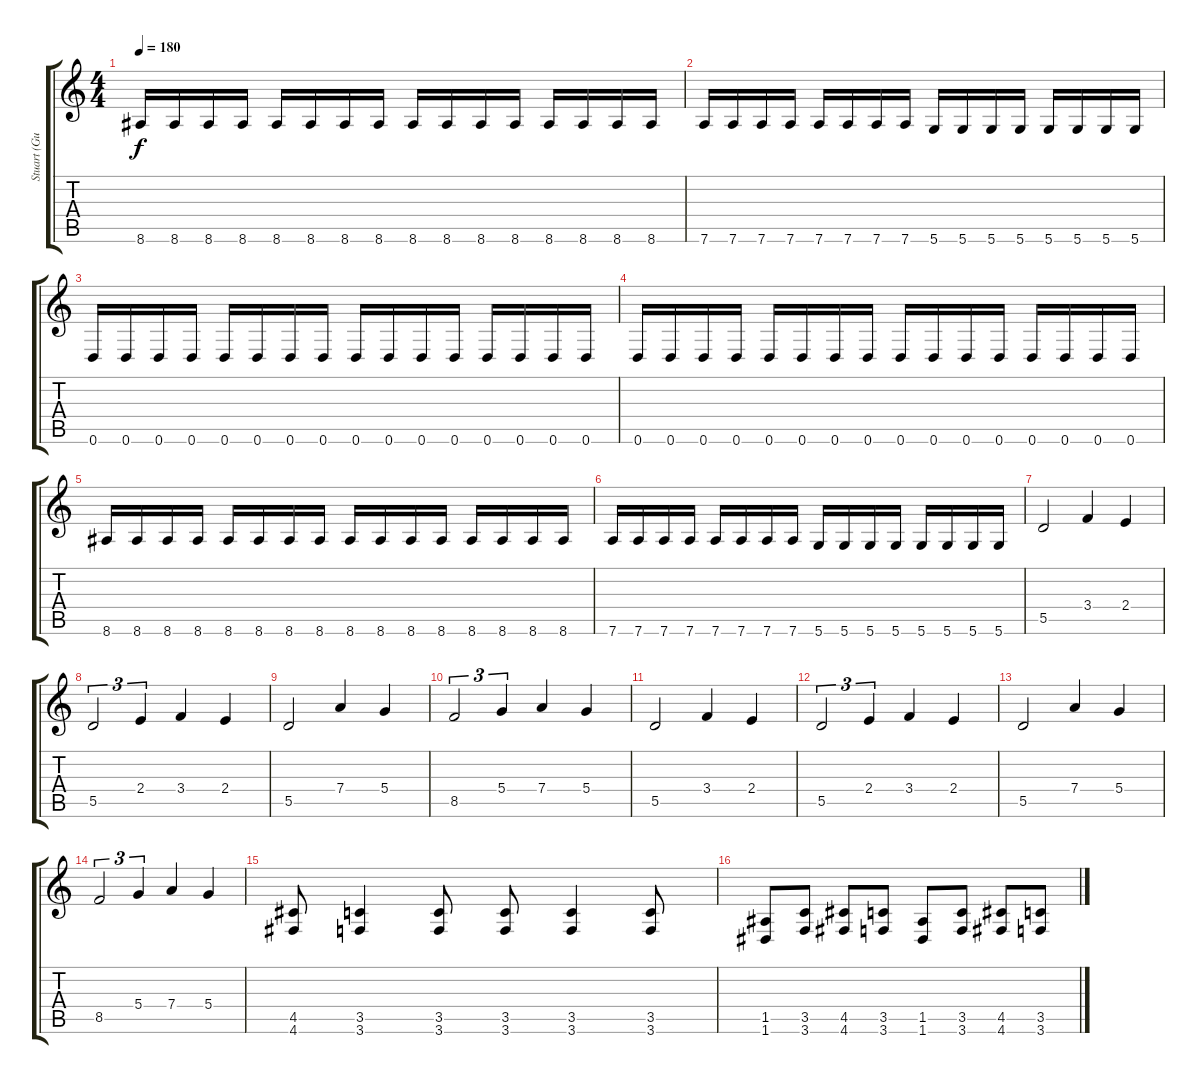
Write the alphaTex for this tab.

\track ("Stuart (Guitar)" "Stuart (Gu") {instrument distortionguitar}
\staff {score tabs}
\tuning (E4 B3 G3 D3 A2 D2) {hide}
\ts (4 4)
\tempo 180
\clef g2
\ks c
8.6.16{dy f} 8.6.16 8.6.16 8.6.16 8.6.16 8.6.16 8.6.16 8.6.16 8.6.16 8.6.16 8.6.16 8.6.16 8.6.16 8.6.16 8.6.16 8.6.16 |
7.6.16 7.6.16 7.6.16 7.6.16 7.6.16 7.6.16 7.6.16 7.6.16 5.6.16 5.6.16 5.6.16 5.6.16 5.6.16 5.6.16 5.6.16 5.6.16 |
0.6.16 0.6.16 0.6.16 0.6.16 0.6.16 0.6.16 0.6.16 0.6.16 0.6.16 0.6.16 0.6.16 0.6.16 0.6.16 0.6.16 0.6.16 0.6.16 |
0.6.16 0.6.16 0.6.16 0.6.16 0.6.16 0.6.16 0.6.16 0.6.16 0.6.16 0.6.16 0.6.16 0.6.16 0.6.16 0.6.16 0.6.16 0.6.16 |
8.6.16 8.6.16 8.6.16 8.6.16 8.6.16 8.6.16 8.6.16 8.6.16 8.6.16 8.6.16 8.6.16 8.6.16 8.6.16 8.6.16 8.6.16 8.6.16 |
7.6.16 7.6.16 7.6.16 7.6.16 7.6.16 7.6.16 7.6.16 7.6.16 5.6.16 5.6.16 5.6.16 5.6.16 5.6.16 5.6.16 5.6.16 5.6.16 |
5.5.2 3.4.4 2.4.4 |
5.5.2{tu (3 2)} 2.4.4{tu (3 2)} 3.4.4 2.4.4 |
5.5.2 7.4.4 5.4.4 |
8.5.2{tu (3 2)} 5.4.4{tu (3 2)} 7.4.4 5.4.4 |
5.5.2 3.4.4 2.4.4 |
5.5.2{tu (3 2)} 2.4.4{tu (3 2)} 3.4.4 2.4.4 |
5.5.2 7.4.4 5.4.4 |
8.5.2{tu (3 2)} 5.4.4{tu (3 2)} 7.4.4 5.4.4 |
(4.5 4.6).8 (3.5 3.6).4 (3.5 3.6).8 (3.5 3.6).8 (3.5 3.6).4 (3.5 3.6).8 |
(1.5 1.6).8 (3.5 3.6).8 (4.5 4.6).8 (3.5 3.6).8 (1.5 1.6).8 (3.5 3.6).8 (4.5 4.6).8 (3.5 3.6).8
